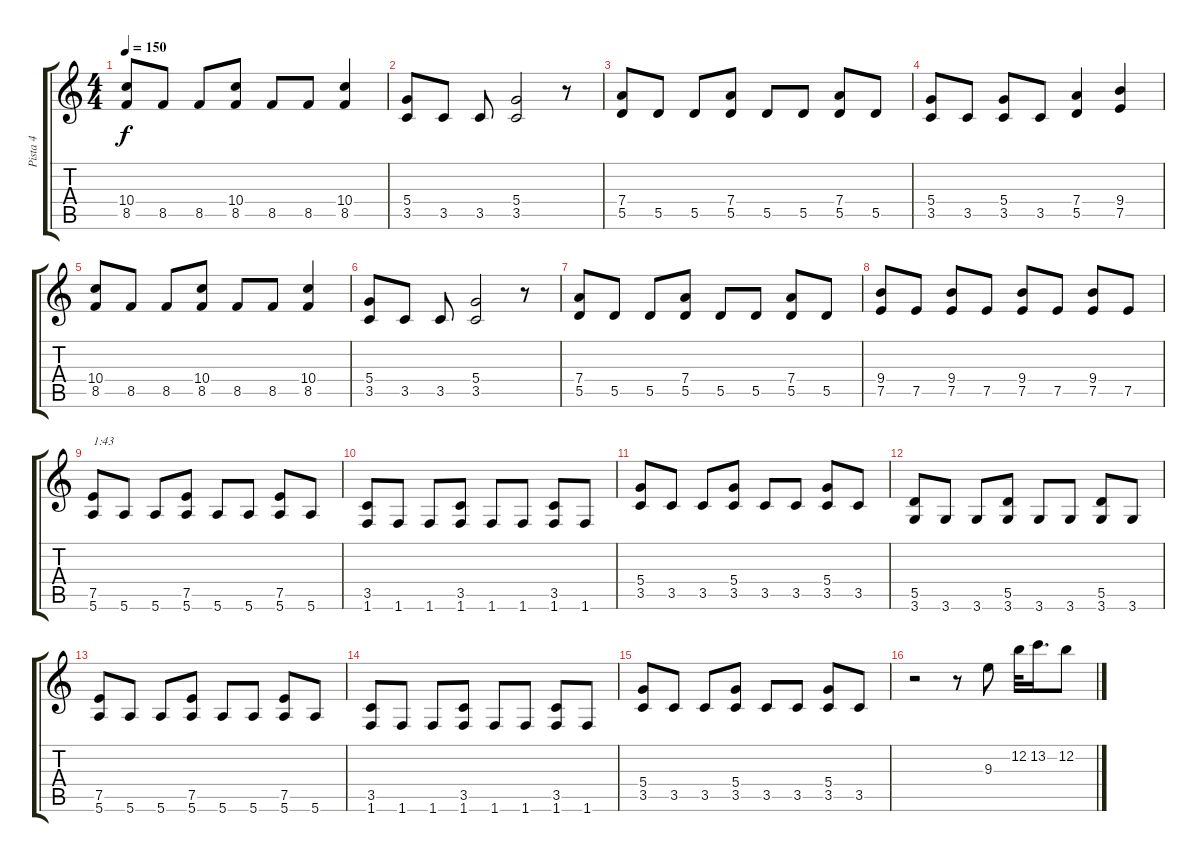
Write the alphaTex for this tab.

\track ("Pista 4" "Pista 4") {instrument distortionguitar}
\staff {score tabs}
\tuning (E4 B3 G3 D3 A2 E2) {hide}
\ts (4 4)
\tempo 150
\clef g2
\ks c
(10.4 8.5).8{dy f} 8.5.8 8.5.8 (10.4 8.5).8 8.5.8 8.5.8 (10.4 8.5).4 |
(5.4 3.5).8 3.5.8 3.5.8 (5.4 3.5).2 r.8 |
(7.4 5.5).8 5.5.8 5.5.8 (7.4 5.5).8 5.5.8 5.5.8 (7.4 5.5).8 5.5.8 |
(5.4 3.5).8 3.5.8 (5.4 3.5).8 3.5.8 (7.4 5.5).4 (9.4 7.5).4 |
(10.4 8.5).8 8.5.8 8.5.8 (10.4 8.5).8 8.5.8 8.5.8 (10.4 8.5).4 |
(5.4 3.5).8 3.5.8 3.5.8 (5.4 3.5).2 r.8 |
(7.4 5.5).8 5.5.8 5.5.8 (7.4 5.5).8 5.5.8 5.5.8 (7.4 5.5).8 5.5.8 |
(9.4 7.5).8 7.5.8 (9.4 7.5).8 7.5.8 (9.4 7.5).8 7.5.8 (9.4 7.5).8 7.5.8 |
(7.5 5.6).8{txt "1:43"} 5.6.8 5.6.8 (7.5 5.6).8 5.6.8 5.6.8 (7.5 5.6).8 5.6.8 |
(3.5 1.6).8 1.6.8 1.6.8 (3.5 1.6).8 1.6.8 1.6.8 (3.5 1.6).8 1.6.8 |
(5.4 3.5).8 3.5.8 3.5.8 (5.4 3.5).8 3.5.8 3.5.8 (5.4 3.5).8 3.5.8 |
(5.5 3.6).8 3.6.8 3.6.8 (5.5 3.6).8 3.6.8 3.6.8 (5.5 3.6).8 3.6.8 |
(7.5 5.6).8 5.6.8 5.6.8 (7.5 5.6).8 5.6.8 5.6.8 (7.5 5.6).8 5.6.8 |
(3.5 1.6).8 1.6.8 1.6.8 (3.5 1.6).8 1.6.8 1.6.8 (3.5 1.6).8 1.6.8 |
(5.4 3.5).8 3.5.8 3.5.8 (5.4 3.5).8 3.5.8 3.5.8 (5.4 3.5).8 3.5.8 |
r.2 r.8 9.3.8 12.2.32 13.2.16{d} 12.2.8
